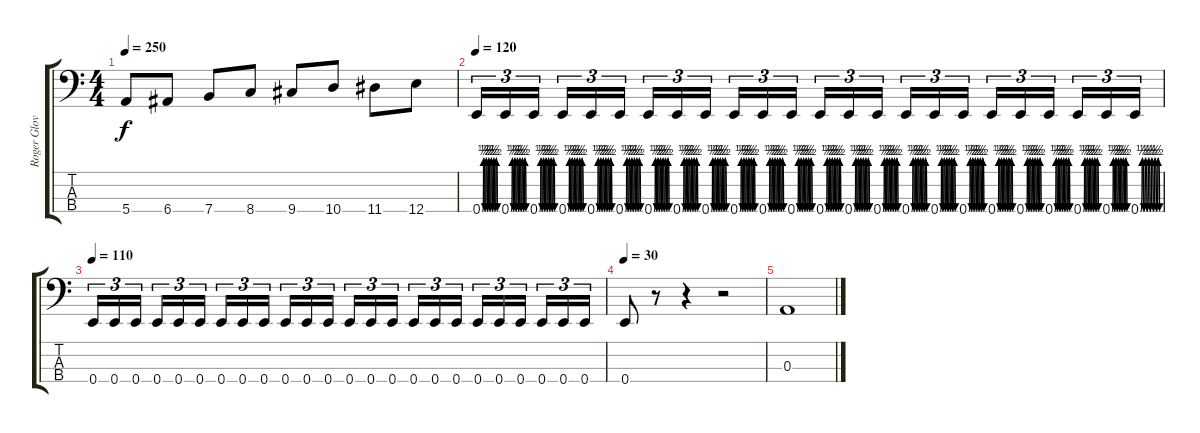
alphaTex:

\track ("Roger Glover" "Roger Glov") {instrument electricbassfinger}
\staff {score tabs}
\tuning (G2 D2 A1 E1) {hide}
\ts (4 4)
\tempo 250
\clef f4
\ks c
5.4.8{dy f} 6.4.8 7.4.8 8.4.8 9.4.8 10.4.8 11.4.8 12.4.8 |
\tempo 120
0.4{be (custom 0 0 5 2 10 0 15 2 20 0 25 2 30 0 35 2 40 0 45 2 50 0 55 2 60 0)}.16{tu (3 2)} 0.4{be (custom 0 0 5 2 10 0 15 2 20 0 25 2 30 0 35 2 40 0 45 2 50 0 55 2 60 0)}.16{tu (3 2)} 0.4{be (custom 0 0 5 2 10 0 15 2 20 0 25 2 30 0 35 2 40 0 45 2 50 0 55 2 60 0)}.16{tu (3 2)} 0.4{be (custom 0 0 5 2 10 0 15 2 20 0 25 2 30 0 35 2 40 0 45 2 50 0 55 2 60 0)}.16{tu (3 2)} 0.4{be (custom 0 0 5 2 10 0 15 2 20 0 25 2 30 0 35 2 40 0 45 2 50 0 55 2 60 0)}.16{tu (3 2)} 0.4{be (custom 0 0 5 2 10 0 15 2 20 0 25 2 30 0 35 2 40 0 45 2 50 0 55 2 60 0)}.16{tu (3 2)} 0.4{be (custom 0 0 5 2 10 0 15 2 20 0 25 2 30 0 35 2 40 0 45 2 50 0 55 2 60 0)}.16{tu (3 2)} 0.4{be (custom 0 0 5 2 10 0 15 2 20 0 25 2 30 0 35 2 40 0 45 2 50 0 55 2 60 0)}.16{tu (3 2)} 0.4{be (custom 0 0 5 2 10 0 15 2 20 0 25 2 30 0 35 2 40 0 45 2 50 0 55 2 60 0)}.16{tu (3 2)} 0.4{be (custom 0 0 5 2 10 0 15 2 20 0 25 2 30 0 35 2 40 0 45 2 50 0 55 2 60 0)}.16{tu (3 2)} 0.4{be (custom 0 0 5 2 10 0 15 2 20 0 25 2 30 0 35 2 40 0 45 2 50 0 55 2 60 0)}.16{tu (3 2)} 0.4{be (custom 0 0 5 2 10 0 15 2 20 0 25 2 30 0 35 2 40 0 45 2 50 0 55 2 60 0)}.16{tu (3 2)} 0.4{be (custom 0 0 5 2 10 0 15 2 20 0 25 2 30 0 35 2 40 0 45 2 50 0 55 2 60 0)}.16{tu (3 2)} 0.4{be (custom 0 0 5 2 10 0 15 2 20 0 25 2 30 0 35 2 40 0 45 2 50 0 55 2 60 0)}.16{tu (3 2)} 0.4{be (custom 0 0 5 2 10 0 15 2 20 0 25 2 30 0 35 2 40 0 45 2 50 0 55 2 60 0)}.16{tu (3 2)} 0.4{be (custom 0 0 5 2 10 0 15 2 20 0 25 2 30 0 35 2 40 0 45 2 50 0 55 2 60 0)}.16{tu (3 2)} 0.4{be (custom 0 0 5 2 10 0 15 2 20 0 25 2 30 0 35 2 40 0 45 2 50 0 55 2 60 0)}.16{tu (3 2)} 0.4{be (custom 0 0 5 2 10 0 15 2 20 0 25 2 30 0 35 2 40 0 45 2 50 0 55 2 60 0)}.16{tu (3 2)} 0.4{be (custom 0 0 5 2 10 0 15 2 20 0 25 2 30 0 35 2 40 0 45 2 50 0 55 2 60 0)}.16{tu (3 2)} 0.4{be (custom 0 0 5 2 10 0 15 2 20 0 25 2 30 0 35 2 40 0 45 2 50 0 55 2 60 0)}.16{tu (3 2)} 0.4{be (custom 0 0 5 2 10 0 15 2 20 0 25 2 30 0 35 2 40 0 45 2 50 0 55 2 60 0)}.16{tu (3 2)} 0.4{be (custom 0 0 5 2 10 0 15 2 20 0 25 2 30 0 35 2 40 0 45 2 50 0 55 2 60 0)}.16{tu (3 2)} 0.4{be (custom 0 0 5 2 10 0 15 2 20 0 25 2 30 0 35 2 40 0 45 2 50 0 55 2 60 0)}.16{tu (3 2)} 0.4{be (custom 0 0 5 2 10 0 15 2 20 0 25 2 30 0 35 2 40 0 45 2 50 0 55 2 60 0)}.16{tu (3 2)} |
\tempo 110
0.4.16{tu (3 2)} 0.4.16{tu (3 2)} 0.4.16{tu (3 2)} 0.4.16{tu (3 2)} 0.4.16{tu (3 2)} 0.4.16{tu (3 2)} 0.4.16{tu (3 2)} 0.4.16{tu (3 2)} 0.4.16{tu (3 2)} 0.4.16{tu (3 2)} 0.4.16{tu (3 2)} 0.4.16{tu (3 2)} 0.4.16{tu (3 2)} 0.4.16{tu (3 2)} 0.4.16{tu (3 2)} 0.4.16{tu (3 2)} 0.4.16{tu (3 2)} 0.4.16{tu (3 2)} 0.4.16{tu (3 2)} 0.4.16{tu (3 2)} 0.4.16{tu (3 2)} 0.4.16{tu (3 2)} 0.4.16{tu (3 2)} 0.4.16{tu (3 2)} |
\tempo 30
0.4.8 r.8 r.4 r.2 |
0.3.1
